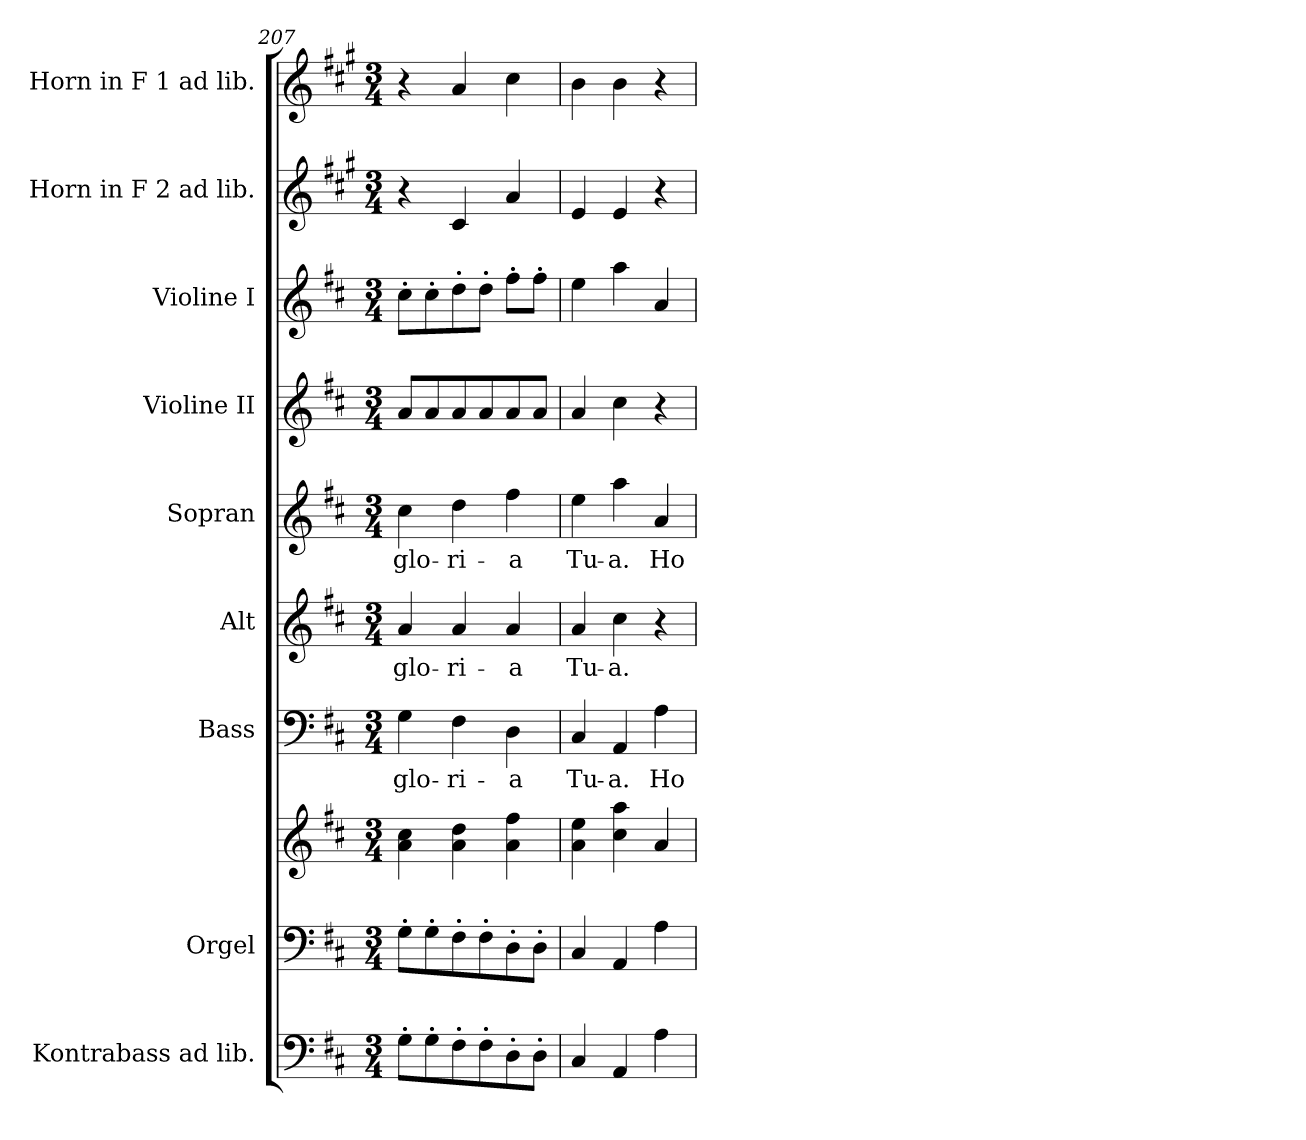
**kern	**kern	**kern	**kern	**text	**kern	**text	**kern	**text	**kern	**kern	**kern	**kern
*part9	*part8	*part8	*part7	*part7	*part6	*part6	*part5	*part5	*part4	*part3	*part2	*part1
*staff10	*staff9	*staff8	*staff7	*staff7	*staff6	*staff6	*staff5	*staff5	*staff4	*staff3	*staff2	*staff1
*I"Kontrabass ad lib.	*I"Orgel	*	*I"Bass	*	*I"Alt	*	*I"Sopran	*	*I"Violine II	*I"Violine I	*I"Horn in F 2 ad lib.	*I"Horn in F 1 ad lib.
*I'Kb.	*I'Org.	*	*I'B.	*	*I'A.	*	*I'S.	*	*I'Vl. II	*I'Vl. I	*	*
*clefF4	*clefF4	*clefG2	*clefF4	*	*clefG2	*	*clefG2	*	*clefG2	*clefG2	*clefG2	*clefG2
*ITrd7c12	*	*	*	*	*	*	*	*	*	*	*ITrd4c7	*ITrd4c7
*k[f#c#]	*k[f#c#]	*k[f#c#]	*k[f#c#]	*	*k[f#c#]	*	*k[f#c#]	*	*k[f#c#]	*k[f#c#]	*k[f#c#]	*k[f#c#]
*D:	*D:	*D:	*D:	*	*D:	*	*D:	*	*D:	*D:	*D:	*D:
*M3/4	*M3/4	*M3/4	*M3/4	*	*M3/4	*	*M3/4	*	*M3/4	*M3/4	*M3/4	*M3/4
=207	=207	=207	=207	=207	=207	=207	=207	=207	=207	=207	=207	=207
!	!	!	!	!LO:LY:b	!	!LO:LY:b	!	!LO:LY:b	!	!	!	!
8GG'>\L	8G'>\L	4a\ 4cc#\	4G\	glo-	4a/	glo-	4cc#\	glo-	8a/L	8cc#'>\L	4r	4r
8GG'>\	8G'>\	.	.	.	.	.	.	.	8a/	8cc#'>\	.	.
!	!	!	!	!LO:LY:b	!	!LO:LY:b	!	!LO:LY:b	!	!	!	!
8FF#'>\	8F#'>\	4a\ 4dd\	4F#\	-ri-	4a/	-ri-	4dd\	-ri-	8a/	8dd'>\	4F#/	4d/
8FF#'>\	8F#'>\	.	.	.	.	.	.	.	8a/	8dd'>\J	.	.
!	!	!	!	!LO:LY:b	!	!LO:LY:b	!	!LO:LY:b	!	!	!	!
8DD'>\	8D'>\	4a\ 4ff#\	4D\	-a	4a/	-a	4ff#\	-a	8a/	8ff#'>\L	4d/	4f#\
8DD'>\J	8D'>\J	.	.	.	.	.	.	.	8a/J	8ff#'>\J	.	.
=208	=208	=208	=208	=208	=208	=208	=208	=208	=208	=208	=208	=208
!	!	!	!	!LO:LY:b	!	!LO:LY:b	!	!LO:LY:b	!	!	!	!
4CC#/	4C#/	4a\ 4ee\	4C#/	Tu-	4a/	Tu-	4ee\	Tu-	4a/	4ee\	4A/	4e\
!	!	!	!	!LO:LY:b	!	!LO:LY:b	!	!LO:LY:b	!	!	!	!
4AAA/	4AA/	4cc#\ 4aa\	4AA/	-a.	4cc#\	-a.	4aa\	-a.	4cc#\	4aa\	4A/	4e\
!	!	!	!	!LO:LY:b	!	!	!	!LO:LY:b	!	!	!	!
4AA\	4A\	4a/	4A\	Ho-	4r	.	4a/	Ho-	4r	4a/	4r	4r
=	=	=	=	=	=	=	=	=	=	=	=	=
*-	*-	*-	*-	*-	*-	*-	*-	*-	*-	*-	*-	*-
